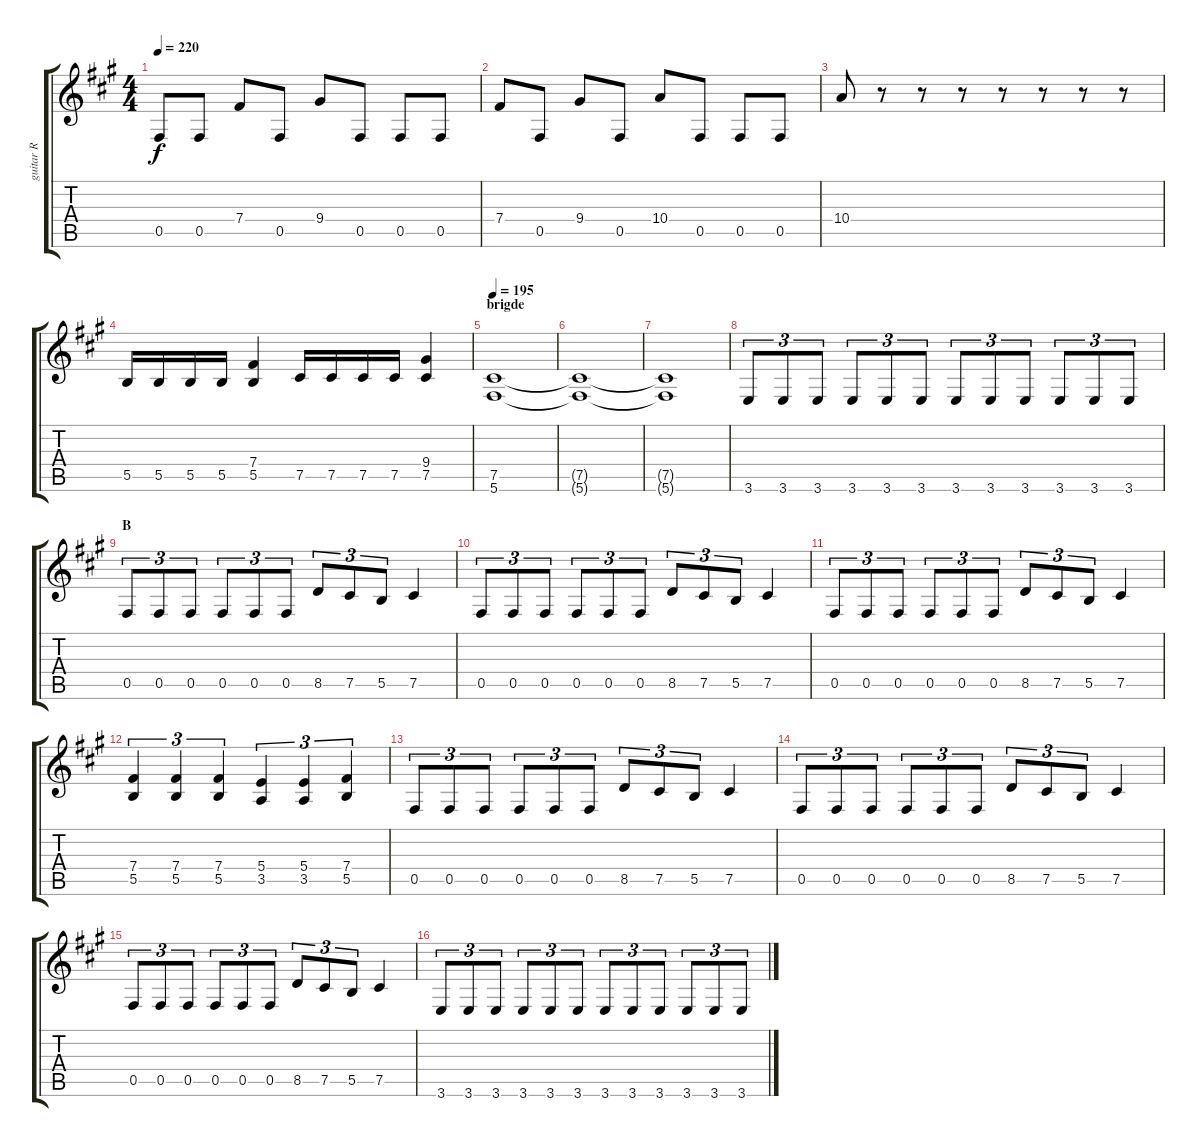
\track ("guitar R" "guitar R") {instrument distortionguitar}
\staff {score tabs}
\tuning (Db4 Ab3 E3 B2 Gb2 Db2) {hide}
\ts (4 4)
\tempo 220
\clef g2
\ks a
0.5.8{dy f} 0.5.8 7.4.8 0.5.8 9.4.8 0.5.8 0.5.8 0.5.8 |
7.4.8 0.5.8 9.4.8 0.5.8 10.4.8 0.5.8 0.5.8 0.5.8 |
10.4.8 r.8 r.8 r.8 r.8 r.8 r.8 r.8 |
5.5.16 5.5.16 5.5.16 5.5.16 (7.4 5.5).4 7.5.16 7.5.16 7.5.16 7.5.16 (9.4 7.5).4 |
\section ("" "brigde")
\tempo 195
(7.5 5.6).1 |
(7.5{t} 5.6{t}).1 |
(7.5{t} 5.6{t}).1 |
3.6.8{tu (3 2)} 3.6.8{tu (3 2)} 3.6.8{tu (3 2)} 3.6.8{tu (3 2)} 3.6.8{tu (3 2)} 3.6.8{tu (3 2)} 3.6.8{tu (3 2)} 3.6.8{tu (3 2)} 3.6.8{tu (3 2)} 3.6.8{tu (3 2)} 3.6.8{tu (3 2)} 3.6.8{tu (3 2)} |
\section ("" "B")
0.5.8{tu (3 2)} 0.5.8{tu (3 2)} 0.5.8{tu (3 2)} 0.5.8{tu (3 2)} 0.5.8{tu (3 2)} 0.5.8{tu (3 2)} 8.5.8{tu (3 2)} 7.5.8{tu (3 2)} 5.5.8{tu (3 2)} 7.5.4 |
0.5.8{tu (3 2)} 0.5.8{tu (3 2)} 0.5.8{tu (3 2)} 0.5.8{tu (3 2)} 0.5.8{tu (3 2)} 0.5.8{tu (3 2)} 8.5.8{tu (3 2)} 7.5.8{tu (3 2)} 5.5.8{tu (3 2)} 7.5.4 |
0.5.8{tu (3 2)} 0.5.8{tu (3 2)} 0.5.8{tu (3 2)} 0.5.8{tu (3 2)} 0.5.8{tu (3 2)} 0.5.8{tu (3 2)} 8.5.8{tu (3 2)} 7.5.8{tu (3 2)} 5.5.8{tu (3 2)} 7.5.4 |
(7.4 5.5).4{tu (3 2)} (7.4 5.5).4{tu (3 2)} (7.4 5.5).4{tu (3 2)} (5.4 3.5).4{tu (3 2)} (5.4 3.5).4{tu (3 2)} (7.4 5.5).4{tu (3 2)} |
0.5.8{tu (3 2)} 0.5.8{tu (3 2)} 0.5.8{tu (3 2)} 0.5.8{tu (3 2)} 0.5.8{tu (3 2)} 0.5.8{tu (3 2)} 8.5.8{tu (3 2)} 7.5.8{tu (3 2)} 5.5.8{tu (3 2)} 7.5.4 |
0.5.8{tu (3 2)} 0.5.8{tu (3 2)} 0.5.8{tu (3 2)} 0.5.8{tu (3 2)} 0.5.8{tu (3 2)} 0.5.8{tu (3 2)} 8.5.8{tu (3 2)} 7.5.8{tu (3 2)} 5.5.8{tu (3 2)} 7.5.4 |
0.5.8{tu (3 2)} 0.5.8{tu (3 2)} 0.5.8{tu (3 2)} 0.5.8{tu (3 2)} 0.5.8{tu (3 2)} 0.5.8{tu (3 2)} 8.5.8{tu (3 2)} 7.5.8{tu (3 2)} 5.5.8{tu (3 2)} 7.5.4 |
3.6.8{tu (3 2)} 3.6.8{tu (3 2)} 3.6.8{tu (3 2)} 3.6.8{tu (3 2)} 3.6.8{tu (3 2)} 3.6.8{tu (3 2)} 3.6.8{tu (3 2)} 3.6.8{tu (3 2)} 3.6.8{tu (3 2)} 3.6.8{tu (3 2)} 3.6.8{tu (3 2)} 3.6.8{tu (3 2)}
